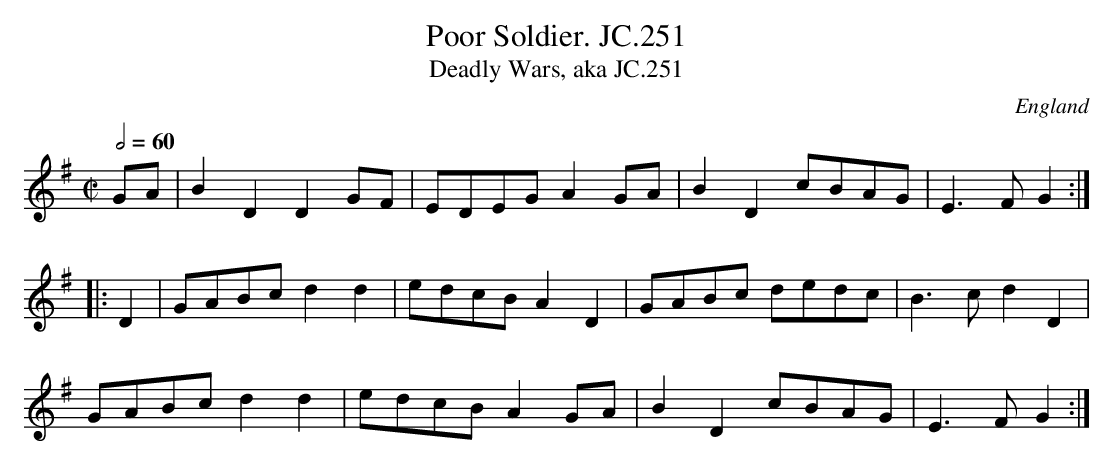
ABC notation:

X:1
T:Poor Soldier. JC.251
T:Deadly Wars, aka JC.251
L:1/8
M:C|
O:England
Q:2/4=60
K:G
GA|\
B2D2D2GF|EDEGA2GA|B2D2cBAG|E3FG2:|!
|:D2|GABcd2d2|edcBA2D2|GABc dedc|B3cd2D2|!
GABcd2d2|edcBA2GA|B2D2cBAG|E3FG2:|
